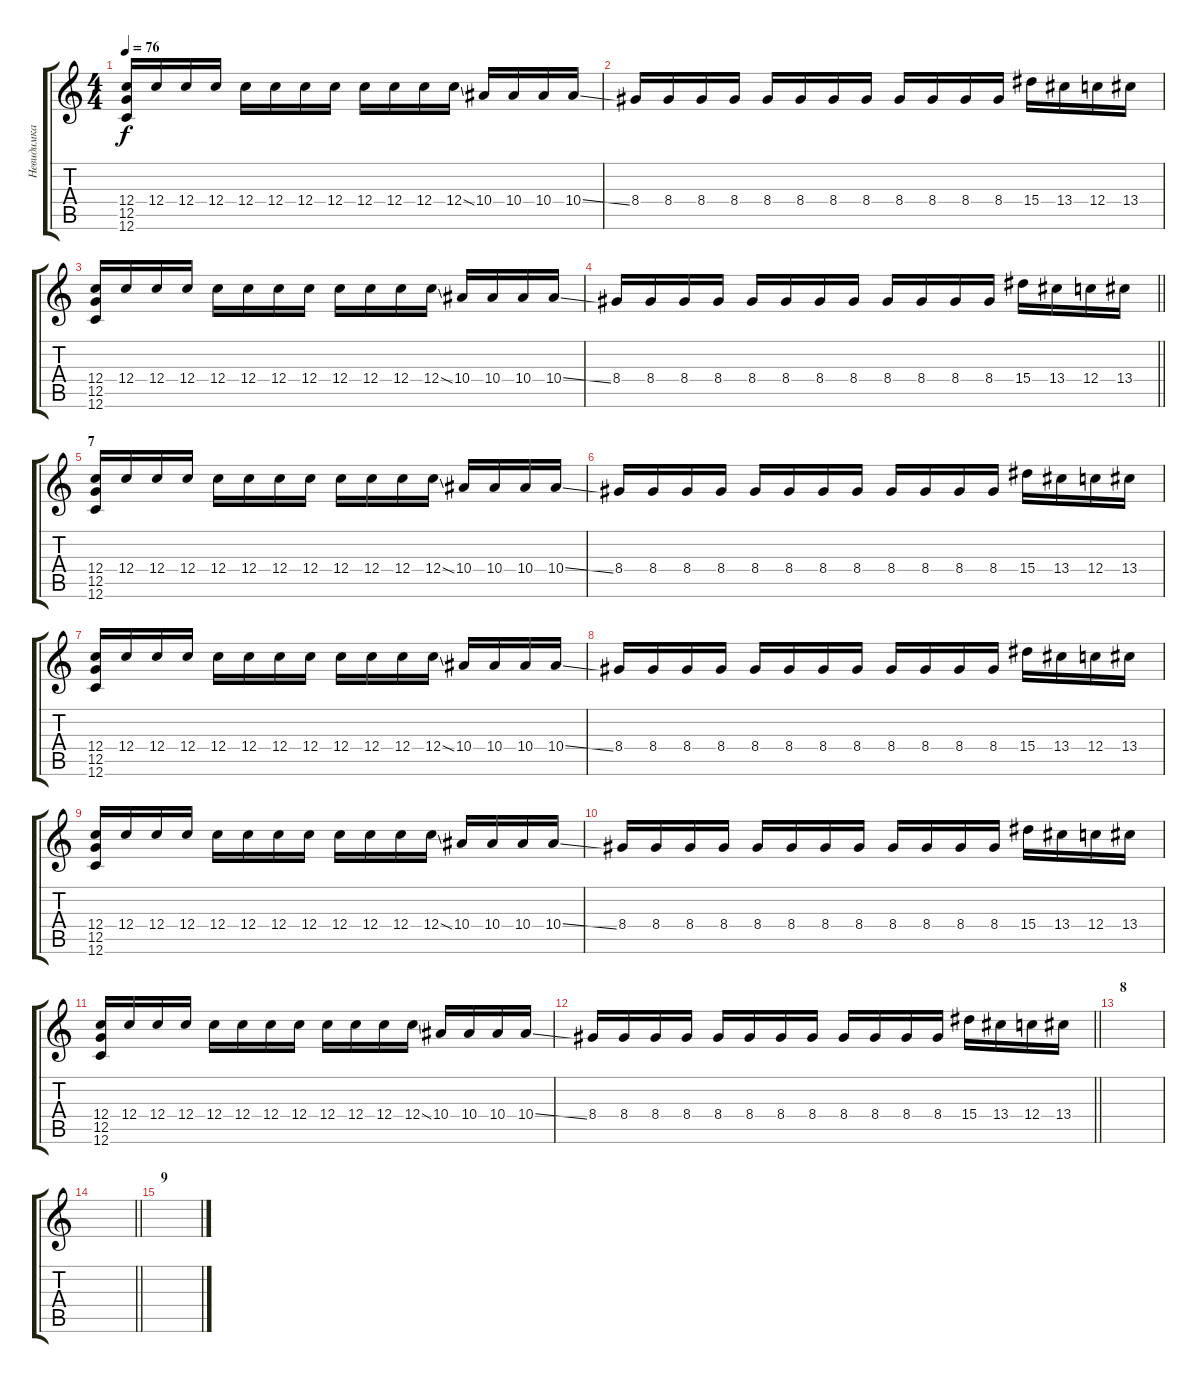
\track ("Невидимка" "Невидимка") {instrument electricguitarclean}
\staff {score tabs}
\tuning (D4 A3 F3 C3 G2 C2) {hide}
\ts (4 4)
\tempo 76
\clef g2
\ks c
(12.4 12.5 12.6).16{dy f instrument distortionguitar} 12.4.16 12.4.16 12.4.16 12.4.16 12.4.16 12.4.16 12.4.16 12.4.16 12.4.16 12.4.16 12.4{ss}.16 10.4.16 10.4.16 10.4.16 10.4{ss}.16 |
8.4.16 8.4.16 8.4.16 8.4.16 8.4.16 8.4.16 8.4.16 8.4.16 8.4.16 8.4.16 8.4.16 8.4.16 15.4.16 13.4.16 12.4.16 13.4.16 |
(12.4 12.5 12.6).16{instrument distortionguitar} 12.4.16 12.4.16 12.4.16 12.4.16 12.4.16 12.4.16 12.4.16 12.4.16 12.4.16 12.4.16 12.4{ss}.16 10.4.16 10.4.16 10.4.16 10.4{ss}.16 |
\barLineRight lightlight
8.4.16 8.4.16 8.4.16 8.4.16 8.4.16 8.4.16 8.4.16 8.4.16 8.4.16 8.4.16 8.4.16 8.4.16 15.4.16 13.4.16 12.4.16 13.4.16 |
\section ("" "7")
(12.4 12.5 12.6).16{instrument distortionguitar} 12.4.16 12.4.16 12.4.16 12.4.16 12.4.16 12.4.16 12.4.16 12.4.16 12.4.16 12.4.16 12.4{ss}.16 10.4.16 10.4.16 10.4.16 10.4{ss}.16 |
8.4.16 8.4.16 8.4.16 8.4.16 8.4.16 8.4.16 8.4.16 8.4.16 8.4.16 8.4.16 8.4.16 8.4.16 15.4.16 13.4.16 12.4.16 13.4.16 |
(12.4 12.5 12.6).16{instrument distortionguitar} 12.4.16 12.4.16 12.4.16 12.4.16 12.4.16 12.4.16 12.4.16 12.4.16 12.4.16 12.4.16 12.4{ss}.16 10.4.16 10.4.16 10.4.16 10.4{ss}.16 |
8.4.16 8.4.16 8.4.16 8.4.16 8.4.16 8.4.16 8.4.16 8.4.16 8.4.16 8.4.16 8.4.16 8.4.16 15.4.16 13.4.16 12.4.16 13.4.16 |
(12.4 12.5 12.6).16{instrument distortionguitar} 12.4.16 12.4.16 12.4.16 12.4.16 12.4.16 12.4.16 12.4.16 12.4.16 12.4.16 12.4.16 12.4{ss}.16 10.4.16 10.4.16 10.4.16 10.4{ss}.16 |
8.4.16 8.4.16 8.4.16 8.4.16 8.4.16 8.4.16 8.4.16 8.4.16 8.4.16 8.4.16 8.4.16 8.4.16 15.4.16 13.4.16 12.4.16 13.4.16 |
(12.4 12.5 12.6).16{instrument distortionguitar} 12.4.16 12.4.16 12.4.16 12.4.16 12.4.16 12.4.16 12.4.16 12.4.16 12.4.16 12.4.16 12.4{ss}.16 10.4.16 10.4.16 10.4.16 10.4{ss}.16 |
\barLineRight lightlight
8.4.16 8.4.16 8.4.16 8.4.16 8.4.16 8.4.16 8.4.16 8.4.16 8.4.16 8.4.16 8.4.16 8.4.16 15.4.16 13.4.16 12.4.16 13.4.16 |
\section ("" "8")
|
\barLineRight lightlight
|
\section ("" "9")
